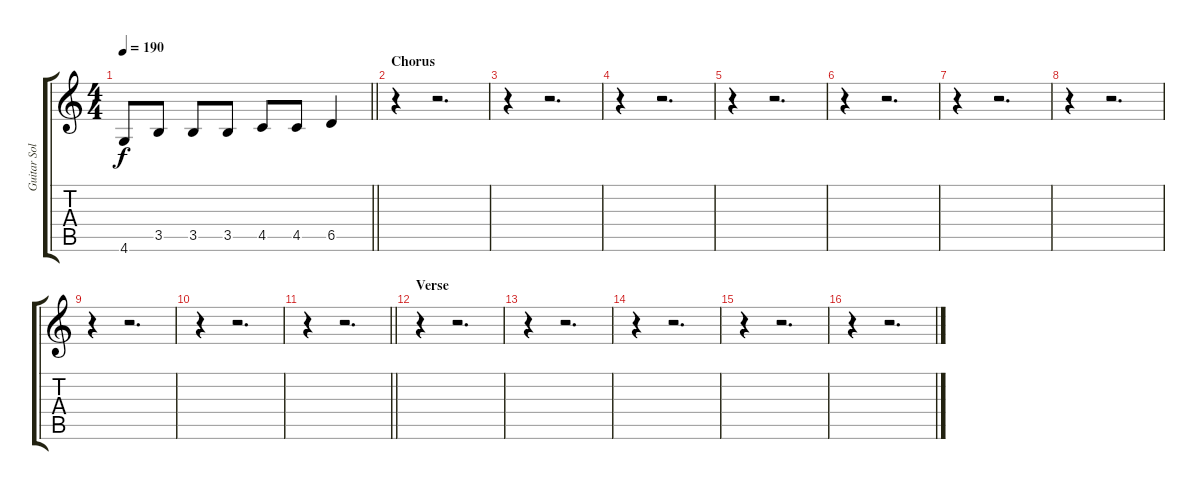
\track ("Guitar Solo A" "Guitar Sol") {instrument distortionguitar}
\staff {score tabs}
\tuning (Eb4 Bb3 Gb3 Db3 Ab2 Eb2) {hide}
\ts (4 4)
\tempo 190
\clef g2
\barLineRight lightlight
\ks c
4.6.8{dy f} 3.5.8 3.5.8 3.5.8 4.5.8 4.5.8 6.5.4 |
\section ("" "Chorus ")
r.4 r.2{d} |
r.4 r.2{d} |
r.4 r.2{d} |
r.4 r.2{d} |
r.4 r.2{d} |
r.4 r.2{d} |
r.4 r.2{d} |
r.4 r.2{d} |
r.4 r.2{d} |
\barLineRight lightlight
r.4 r.2{d} |
\section ("" "Verse ")
r.4 r.2{d} |
r.4 r.2{d} |
r.4 r.2{d} |
r.4 r.2{d} |
r.4 r.2{d}
